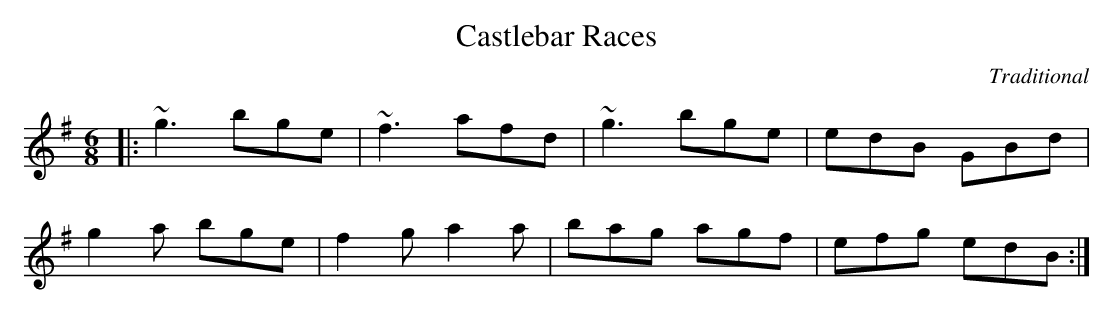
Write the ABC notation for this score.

X:1
T:Castlebar Races
C:Traditional
M:6/8
L:1/8
K:G
|:~g3 bge|~f3 afd|~g3 bge|edB GBd|!
g2a bge|f2g a2a|bag agf|efg edB:|!
